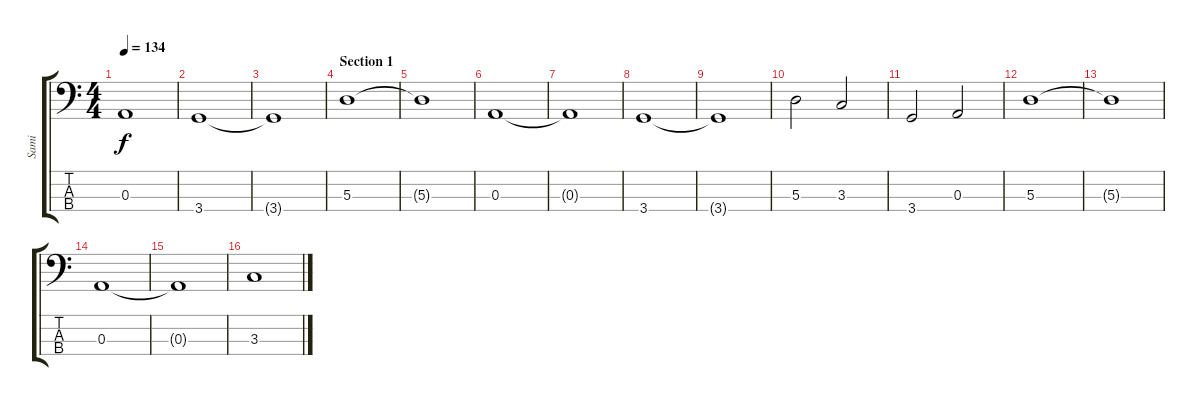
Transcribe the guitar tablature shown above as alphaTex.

\track ("Sami" "Sami") {instrument electricbasspick}
\staff {score tabs}
\tuning (G2 D2 A1 E1) {hide}
\ts (4 4)
\tempo 134
\clef f4
\ks c
0.3{t}.1{dy f} |
3.4.1 |
3.4{t}.1 |
\section ("" "Section 1")
5.3.1 |
5.3{t}.1 |
0.3.1 |
0.3{t}.1 |
3.4.1 |
3.4{t}.1 |
5.3.2 3.3.2 |
3.4.2 0.3.2 |
5.3.1 |
5.3{t}.1 |
0.3.1 |
0.3{t}.1 |
3.3.1
